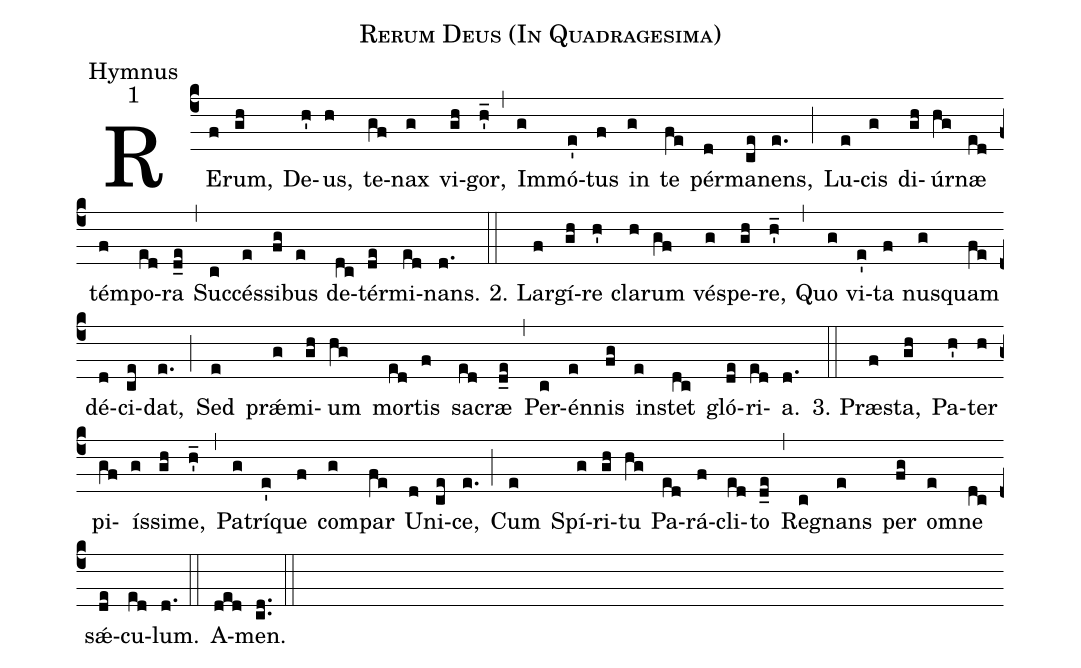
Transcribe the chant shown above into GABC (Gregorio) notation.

name:Rerum Deus (In Quadragesima);
office-part:Hymnus;
mode:1;
%%
(c4)RE(f)rum,(gh) De(h')us,(h) te(gf)nax(g) vi(gh)gor,(h'_) (,)
Im(g)mó(e')tus(f) in(g) te(fe) pér(d)ma(ce)nens,(e.) (;)
Lu(e)cis(g) di(gh)úr(hg)næ(ed) tém(f)po(ed)ra(d_e) (,)
Suc(c)cés(e)si(fg)bus(e) de(dc)tér(de)mi(ed)nans.(d.) (::)

2. Lar(f)gí(gh)re(h') cla(h)rum(gf) vés(g)pe(gh)re,(h_') (,)
Quo(g) vi(e')ta(f) nus(g)quam(fe) dé(d)ci(ce)dat,(e.) (;)
Sed(e) prǽ(g)mi(gh)um(hg) mor(ed)tis(f) sa(ed)cræ(d_e) (,)
Per(c)én(e)nis(fg) in(e)stet(dc) gló(de)ri(ed)a.(d.) (::)

3. Præ(f)sta,(gh) Pa(h')ter(h) pi(gf)ís(g)si(gh)me,(h'_) (,)
Pa(g)trí(e')que(f) com(g)par(fe) U(d)ni(ce)ce,(e.) (;)
Cum(e) Spí(g)ri(gh)tu(hg) Pa(ed)rá(f)cli(ed)to(d_e) (,)
Re(c)gnans(e) per(fg) om(e)ne(dc) sǽ(de)cu(ed)lum.(d.) (::)
A(ded)men.(cd..) (::)
